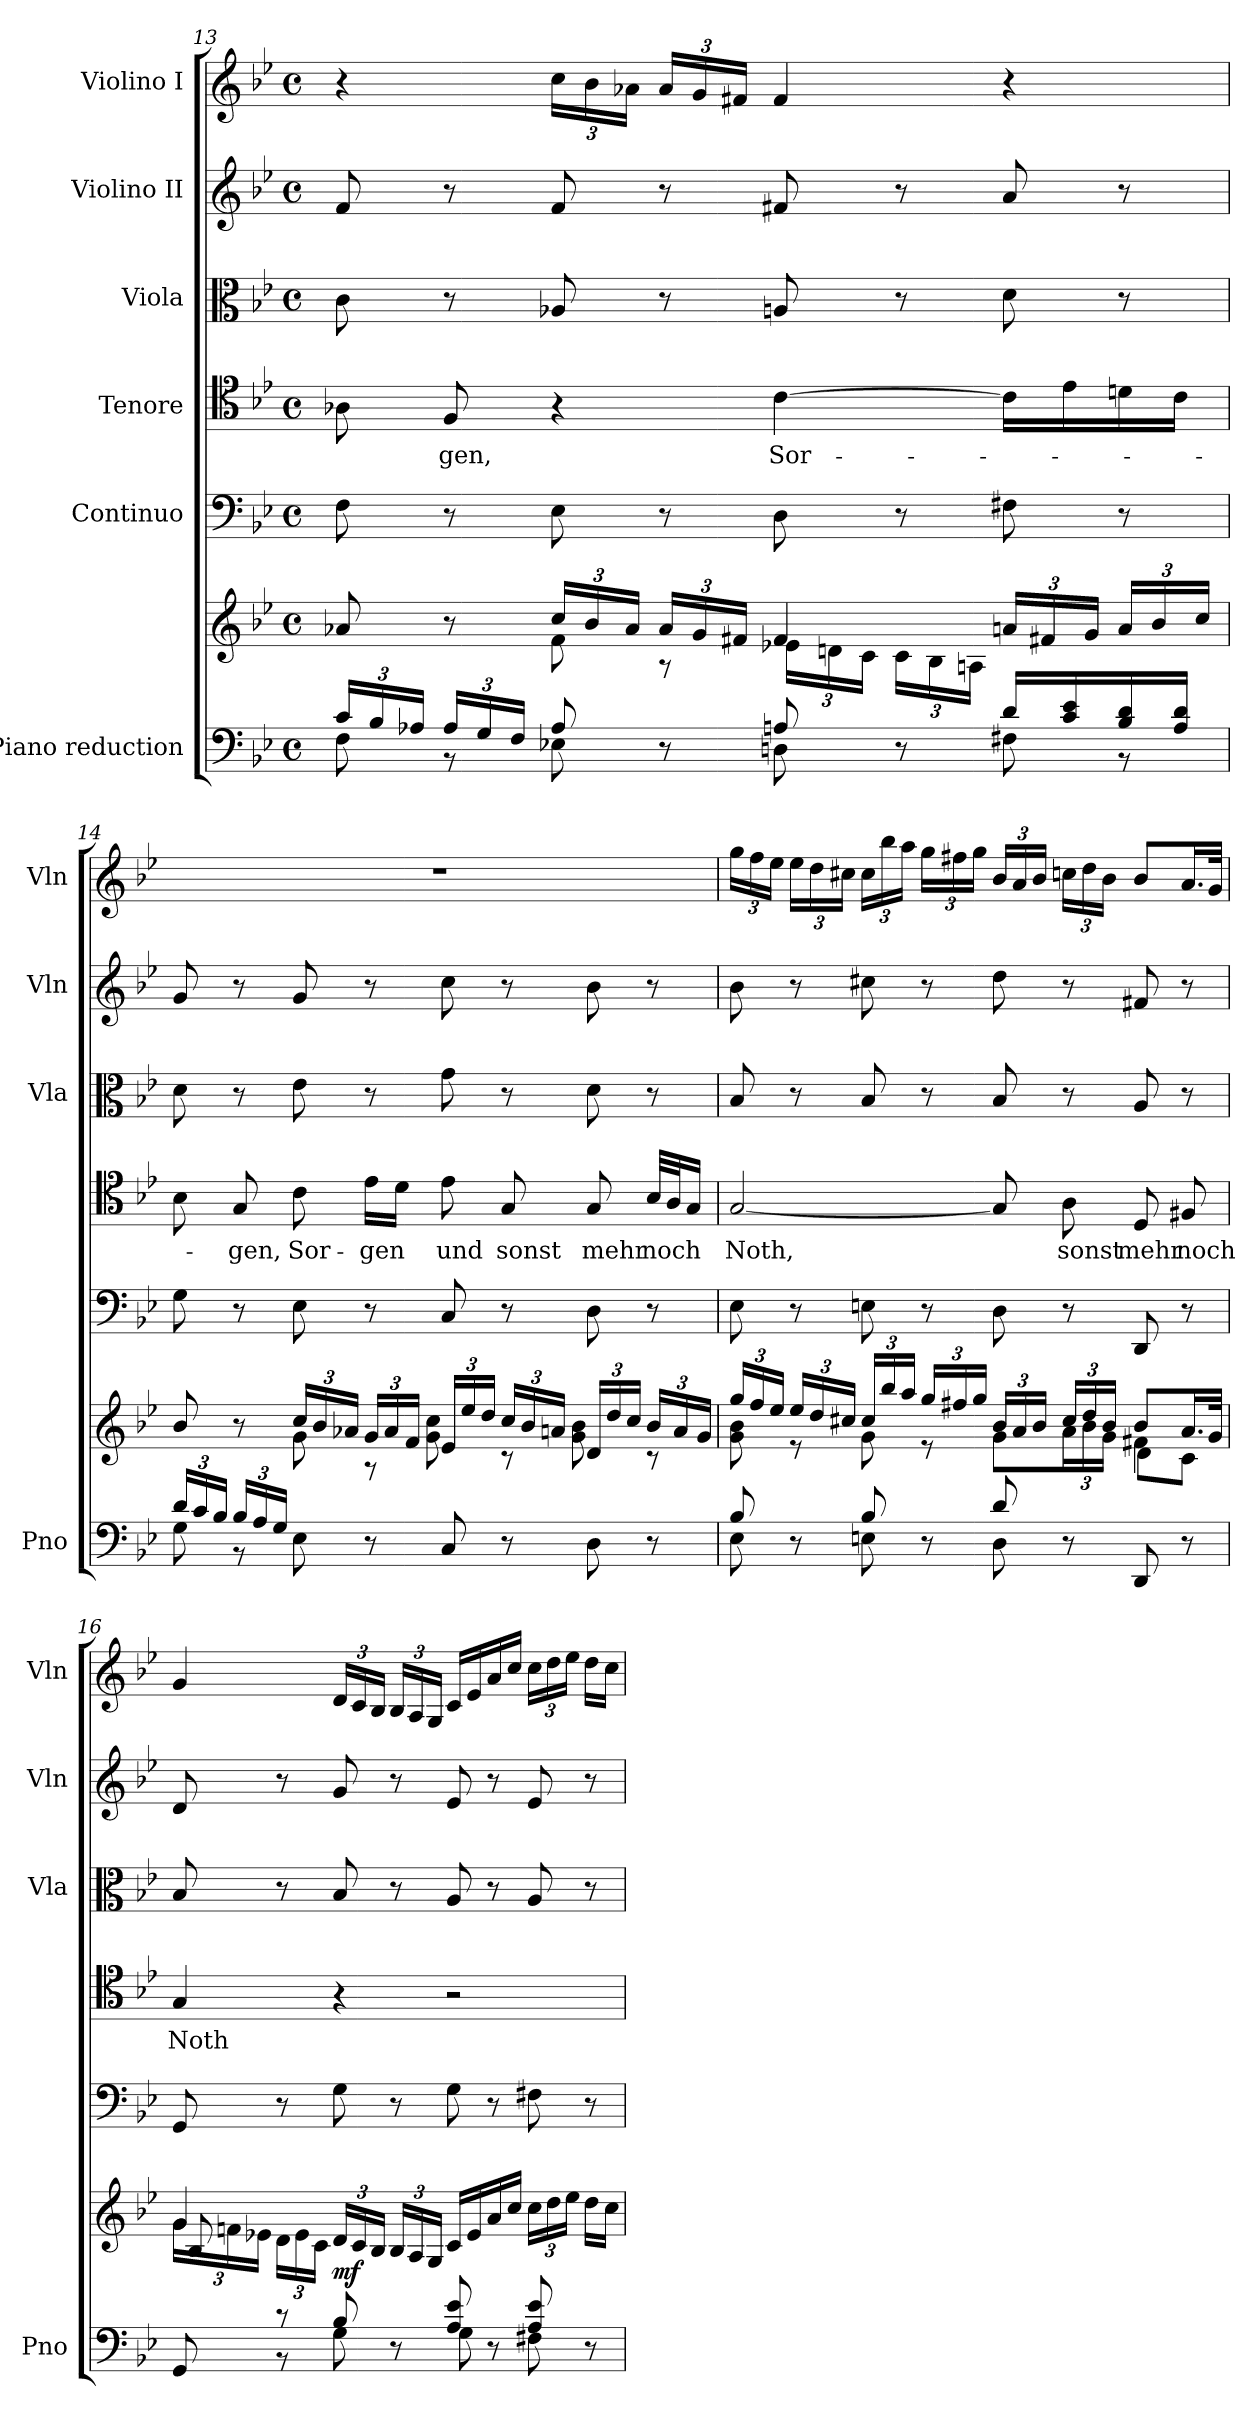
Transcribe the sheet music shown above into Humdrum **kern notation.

**kern	**kern	**dynam	**kern	**kern	**text	**kern	**kern	**kern
*part6	*part6	*part6	*part5	*part4	*part4	*part3	*part2	*part1
*staff7	*staff6	*staff6/7	*staff5	*staff4	*staff4	*staff3	*staff2	*staff1
*I"Piano reduction	*	*	*I"Continuo	*I"Tenore	*	*I"Viola	*I"Violino II	*I"Violino I
*I'Pno	*	*	*	*	*	*I'Vla	*I'Vln	*I'Vln
*clefF4	*clefG2	*	*clefF4	*clefC4	*	*clefC3	*clefG2	*clefG2
*k[b-e-]	*k[b-e-]	*	*k[b-e-]	*k[b-e-]	*	*k[b-e-]	*k[b-e-]	*k[b-e-]
*M4/4	*M4/4	*	*M4/4	*M4/4	*	*M4/4	*M4/4	*M4/4
*met(c)	*met(c)	*	*met(c)	*met(c)	*	*met(c)	*met(c)	*met(c)
*Xbrackettup	*	*	*	*	*	*	*	*
=13	=13	=13	=13	=13	=13	=13	=13	=13
*^	*^	*	*	*	*	*	*	*
24c/LL	8F\	8a-X/	4ryy	.	8F\	8A-X\	.	8c\	8f/	4r
24B-/	.	.	.	.	.	.	.	.	.	.
24A-X/JJ	.	.	.	.	.	.	.	.	.	.
!	!	!	!	!	!	!	!LO:LY:b	!	!	!
24A-/LL	8r	8r	.	.	8r	8F/	-gen,	8r	8r	.
24G/	.	.	.	.	.	.	.	.	.	.
24F/JJ	.	.	.	.	.	.	.	.	.	.
*	*	*Xbrackettup	*	*	*	*	*	*	*	*
8A-/	8E-X\	24cc/LL	8f\	.	8E-\	4r	.	8A-X/	8f/	24cc\LL
.	.	24b-/	.	.	.	.	.	.	.	24b-\
.	.	24a-/JJ	.	.	.	.	.	.	.	24a-X\JJ
*	*	*	*	*	*	*	*	*	*	*Xbrackettup
8r	8ryy	24a-/LL	8r	.	8r	.	.	8r	8r	24a-/LL
.	.	24g/	.	.	.	.	.	.	.	24g/
.	.	24f#X/JJ	.	.	.	.	.	.	.	24f#X/JJ
!	!	!	!	!	!	!	!LO:LY:b	!	!	!
8An/	8Dn\	4f#/	24e-X\LL	.	8D\	[4c\	Sor-	8An/	8f#X/	4f#/
.	.	.	24dn\	.	.	.	.	.	.	.
.	.	.	24c\JJ	.	.	.	.	.	.	.
8r	8ryy	.	24c\LL	.	8r	.	.	8r	8r	.
.	.	.	24B-\	.	.	.	.	.	.	.
.	.	.	24An\JJ	.	.	.	.	.	.	.
16d/LL	8F#X\	24an/LL	4ryy	.	8F#X\	16c\LL]	.	8d\	8a/	4r
.	.	24f#X/	.	.	.	.	.	.	.	.
16c/ 16e-/	.	.	.	.	.	16e-\	.	.	.	.
.	.	24g/JJ	.	.	.	.	.	.	.	.
16B-/ 16d/	8r	24a/LL	.	.	8r	16dn\	.	8r	8r	.
.	.	24b-/	.	.	.	.	.	.	.	.
16A/ 16d/JJ	.	.	.	.	.	16c\JJ	.	.	.	.
.	.	24cc/JJ	.	.	.	.	.	.	.	.
=14	=14	=14	=14	=14	=14	=14	=14	=14	=14	=14
24d/LL	8G\	8b-/	4ryy	.	8G\	8B-\	.	8d\	8g/	1r
24c/	.	.	.	.	.	.	.	.	.	.
24B-/JJ	.	.	.	.	.	.	.	.	.	.
!	!	!	!	!	!	!	!LO:LY:b	!	!	!
24B-/LL	8r	8r	.	.	8r	8G/	-gen,	8r	8r	.
24A/	.	.	.	.	.	.	.	.	.	.
24G/JJ	.	.	.	.	.	.	.	.	.	.
!	!	!	!	!	!	!	!LO:LY:b	!	!	!
8E-\	4ryy	24cc/LL	8g\	.	8E-\	8c\	Sor-	8e-\	8g/	.
.	.	24b-/	.	.	.	.	.	.	.	.
.	.	24a-X/JJ	.	.	.	.	.	.	.	.
!	!	!	!	!	!	!	!LO:LY:b	!	!	!
8r	.	24g/LL	8r	.	8r	16e-\LL	-gen	8r	8r	.
.	.	24a-/	.	.	.	.	.	.	.	.
.	.	.	.	.	.	16d\JJ	.	.	.	.
.	.	24f/JJ	.	.	.	.	.	.	.	.
!	!	!	!	!	!	!	!LO:LY:b	!	!	!
8C/	2ryy	24e-/LL	8g\ 8cc\	.	8C/	8e-\	und	8g\	8cc\	.
.	.	24ee-/	.	.	.	.	.	.	.	.
.	.	24dd/JJ	.	.	.	.	.	.	.	.
!	!	!	!	!	!	!	!LO:LY:b	!	!	!
8r	.	24cc/LL	8r	.	8r	8G/	sonst	8r	8r	.
.	.	24b-/	.	.	.	.	.	.	.	.
.	.	24an/JJ	.	.	.	.	.	.	.	.
!	!	!	!	!	!	!	!LO:LY:b	!	!	!
8D\	.	24d/LL	8g\ 8b-\	.	8D\	8G/	mehr	8d\	8b-\	.
.	.	24dd/	.	.	.	.	.	.	.	.
.	.	24cc/JJ	.	.	.	.	.	.	.	.
!	!	!	!	!	!	!	!LO:LY:b	!	!	!
8r	.	24b-/LL	8r	.	8r	32B-/LLL	noch	8r	8r	.
.	.	.	.	.	.	32A/J	.	.	.	.
.	.	24a/	.	.	.	.	.	.	.	.
.	.	.	.	.	.	16G/JJ	.	.	.	.
.	.	24g/JJ	.	.	.	.	.	.	.	.
!!LO:LB:g=z
=15	=15	=15	=15	=15	=15	=15	=15	=15	=15	=15
*	*	*	*^	*	*	*	*	*	*	*
!	!	!	!	!	!	!	!	!LO:LY:b	!	!	!
*	*	*	*	*	*	*	*	*	*	*	*brackettup
8B-/	8E-\	24gg/LL	8g\ 8b-\	2.ryy	.	8E-\	[2G/	Noth,	8B-/	8b-\	24gg\LL
.	.	24ff/	.	.	.	.	.	.	.	.	24ff\
.	.	24ee-/JJ	.	.	.	.	.	.	.	.	24ee-\JJ
8r	8ryy	24ee-/LL	8r	.	.	8r	.	.	8r	8r	24ee-\LL
.	.	24dd/	.	.	.	.	.	.	.	.	24dd\
.	.	24cc#X/JJ	.	.	.	.	.	.	.	.	24cc#X\JJ
8B-/	8En\	24cc#/LL	8g\	.	.	8En\	.	.	8B-/	8cc#X\	24cc#\LL
.	.	24bb-/	.	.	.	.	.	.	.	.	24bb-\
.	.	24aa/JJ	.	.	.	.	.	.	.	.	24aa\JJ
8r	8ryy	24gg/LL	8r	.	.	8r	.	.	8r	8r	24gg\LL
.	.	24ff#X/	.	.	.	.	.	.	.	.	24ff#X\
.	.	24gg/JJ	.	.	.	.	.	.	.	.	24gg\JJ
*	*	*	*	*	*	*	*	*	*	*	*Xbrackettup
8d/	8D\	24b-/LL	8g\L	.	.	8D\	8G/]	.	8B-/	8dd\	24b-/LL
.	.	24a/	.	.	.	.	.	.	.	.	24a/
.	.	24b-/JJ	.	.	.	.	.	.	.	.	24b-/JJ
!	!	!	!	!	!	!	!	!LO:LY:b	!	!	!
*	*	*	*	*	*	*	*	*	*	*	*brackettup
8r	8ryy	24cc#/LL	24a\L	.	.	8r	8A\	sonst	8r	8r	24ccn\LL
.	.	24dd/	24b-\	.	.	.	.	.	.	.	24dd\
.	.	24b-/JJ	24g\JJ	.	.	.	.	.	.	.	24b-\JJ
!	!	!	!	!	!	!	!	!LO:LY:b	!	!	!
4ryy	8DD/	8b-/L	4f#X\	8d\L	.	8DD/	8D/	mehr	8A/	8f#X/	8b-/L
!	!	!	!	!	!	!	!	!LO:LY:b	!	!	!
.	8r	16.a/L	.	8c\J	.	8r	8F#X/	noch	8r	8r	16.a/L
.	.	32g/JJk	.	.	.	.	.	.	.	.	32g/JJk
=16	=16	=16	=16	=16	=16	=16	=16	=16	=16	=16	=16
*	*	*	*brackettup	*	*	*	*	*	*	*	*
!	!	!	!	!	!	!	!	!LO:LY:b	!	!	!
8ryy	8GG/	4g/	24g\LL	8B-/	.	8GG/	4G/	Noth	8B-/	8d/	4g/
.	.	.	24fn\	.	.	.	.	.	.	.	.
.	.	.	24e-X\JJ	.	.	.	.	.	.	.	.
8r	8r	.	24d\LL	2..ryy	.	8r	.	.	8r	8r	.
.	.	.	24e-\	.	.	.	.	.	.	.	.
.	.	.	24c\JJ	.	.	.	.	.	.	.	.
*	*	*Xbrackettup	*	*	*	*	*	*	*	*	*Xbrackettup
!	!	!	!	!	!LO:DY:b	!	!	!	!	!	!
8B-/	8G\	24d/LL	4ryy	.	mf	8G\	4r	.	8B-/	8g/	24d/LL
.	.	24c/	.	.	.	.	.	.	.	.	24c/
.	.	24B-/JJ	.	.	.	.	.	.	.	.	24B-/JJ
8r	8ryy	24B-/LL	.	.	.	8r	.	.	8r	8r	24B-/LL
.	.	24A/	.	.	.	.	.	.	.	.	24A/
.	.	24G/JJ	.	.	.	.	.	.	.	.	24G/JJ
8A/ 8e-/	8G\	16c/LL	2ryy	.	.	8G\	2r	.	8A/	8e-/	16c/LL
.	.	16e-/	.	.	.	.	.	.	.	.	16e-/
8r	8ryy	16a/	.	.	.	8r	.	.	8r	8r	16a/
.	.	16cc/JJ	.	.	.	.	.	.	.	.	16cc/JJ
*	*	*brackettup	*	*	*	*	*	*	*	*	*brackettup
8A/ 8e-/	8F#X\	24cc\LL	.	.	.	8F#X\	.	.	8A/	8e-/	24cc\LL
.	.	24dd\	.	.	.	.	.	.	.	.	24dd\
.	.	24ee-\JJ	.	.	.	.	.	.	.	.	24ee-\JJ
8r	8ryy	16dd\LL	.	.	.	8r	.	.	8r	8r	16dd\LL
.	.	16cc\JJ	.	.	.	.	.	.	.	.	16cc\JJ
*v	*v	*	*	*	*	*	*	*	*	*	*
*	*v	*v	*v	*	*	*	*	*	*	*
=	=	=	=	=	=	=	=	=
*-	*-	*-	*-	*-	*-	*-	*-	*-
